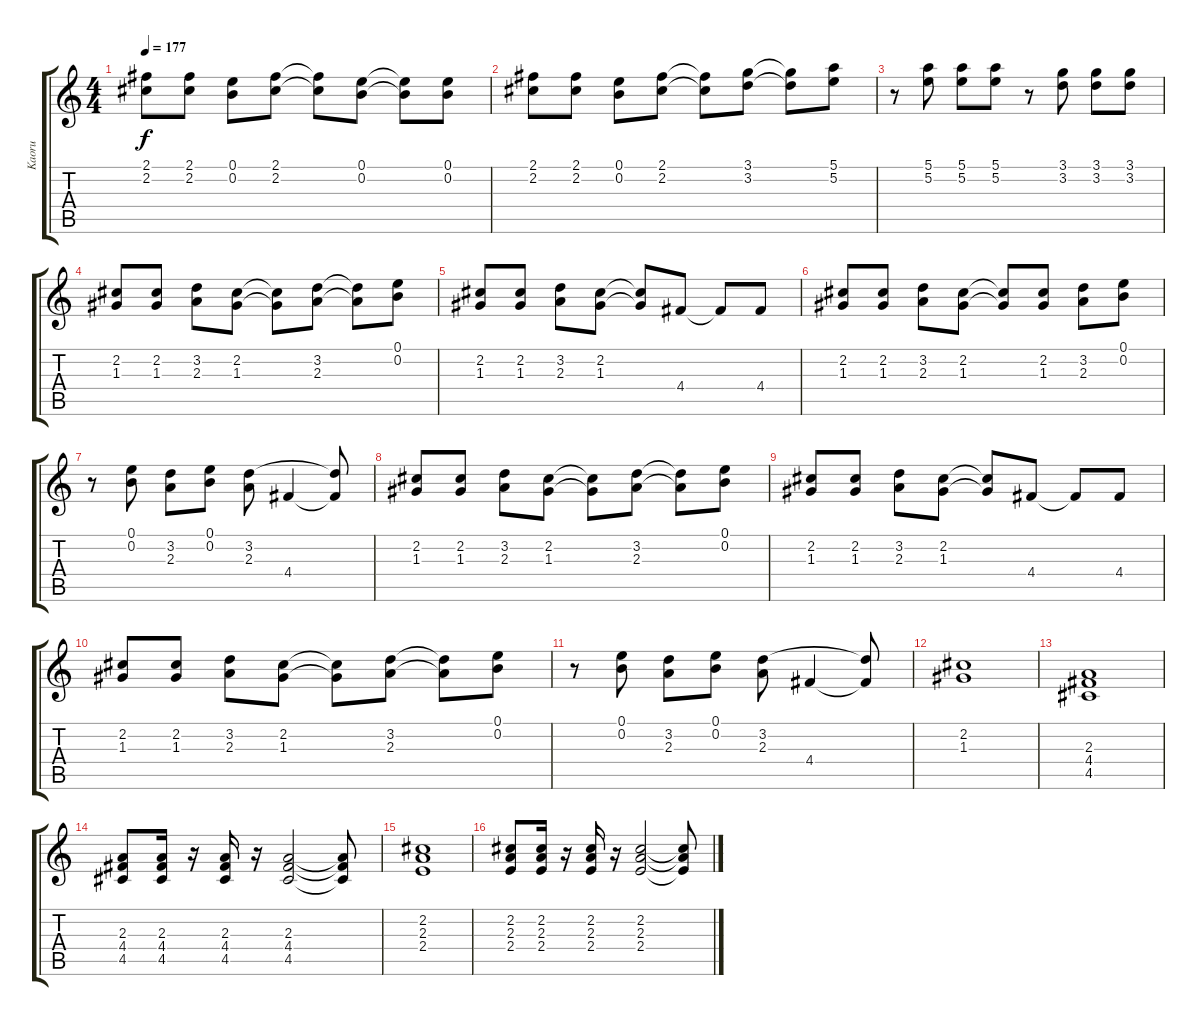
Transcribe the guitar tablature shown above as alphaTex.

\track ("Kaoru" "Kaoru") {instrument distortionguitar}
\staff {score tabs}
\tuning (E4 B3 G3 D3 A2 E2) {hide}
\ts (4 4)
\tempo 177
\clef g2
\ks c
(2.1 2.2).8{dy f} (2.1 2.2).8 (0.1 0.2).8 (2.1 2.2).8 (2.1{t} 2.2{t}).8 (0.1 0.2).8 (0.1{t} 0.2{t}).8 (0.1 0.2).8 |
(2.1 2.2).8 (2.1 2.2).8 (0.1 0.2).8 (2.1 2.2).8 (2.1{t} 2.2{t}).8 (3.1 3.2).8 (3.1{t} 3.2{t}).8 (5.1 5.2).8 |
r.8 (5.1 5.2).8 (5.1 5.2).8 (5.1 5.2).8 r.8 (3.1 3.2).8 (3.1 3.2).8 (3.1 3.2).8 |
(2.2 1.3).8{volume 16} (2.2 1.3).8 (3.2 2.3).8 (2.2 1.3).8 (2.2{t} 1.3{t}).8 (3.2 2.3).8 (3.2{t} 2.3{t}).8 (0.1 0.2).8 |
(2.2 1.3).8 (2.2 1.3).8 (3.2 2.3).8 (2.2 1.3).8 (2.2{t} 1.3{t}).8 4.4.8 4.4{t}.8 4.4.8 |
(2.2 1.3).8 (2.2 1.3).8 (3.2 2.3).8 (2.2 1.3).8 (2.2{t} 1.3{t}).8 (2.2 1.3).8 (3.2 2.3).8 (0.1 0.2).8 |
r.8 (0.1 0.2).8 (3.2 2.3).8 (0.1 0.2).8 (3.2 2.3).8 4.4.4 (3.2{t} 4.4{t}).8 |
(2.2 1.3).8 (2.2 1.3).8 (3.2 2.3).8 (2.2 1.3).8 (2.2{t} 1.3{t}).8 (3.2 2.3).8 (3.2{t} 2.3{t}).8 (0.1 0.2).8 |
(2.2 1.3).8 (2.2 1.3).8 (3.2 2.3).8 (2.2 1.3).8 (2.2{t} 1.3{t}).8 4.4.8 4.4{t}.8 4.4.8 |
(2.2 1.3).8 (2.2 1.3).8 (3.2 2.3).8 (2.2 1.3).8 (2.2{t} 1.3{t}).8 (3.2 2.3).8 (3.2{t} 2.3{t}).8 (0.1 0.2).8 |
r.8 (0.1 0.2).8 (3.2 2.3).8 (0.1 0.2).8 (3.2 2.3).8 4.4.4 (3.2{t} 4.4{t}).8 |
(2.2 1.3).1 |
(2.3 4.4 4.5).1 |
(2.3 4.4 4.5).8 (2.3 4.4 4.5).16 r.16 (2.3 4.4 4.5).16 r.16 (2.3 4.4 4.5).2 (2.3{t} 4.4{t} 4.5{t}).8 |
(2.2 2.3 2.4).1 |
(2.2 2.3 2.4).8 (2.2 2.3 2.4).16 r.16 (2.2 2.3 2.4).16 r.16 (2.2 2.3 2.4).2 (2.2{t} 2.3{t} 2.4{t}).8
